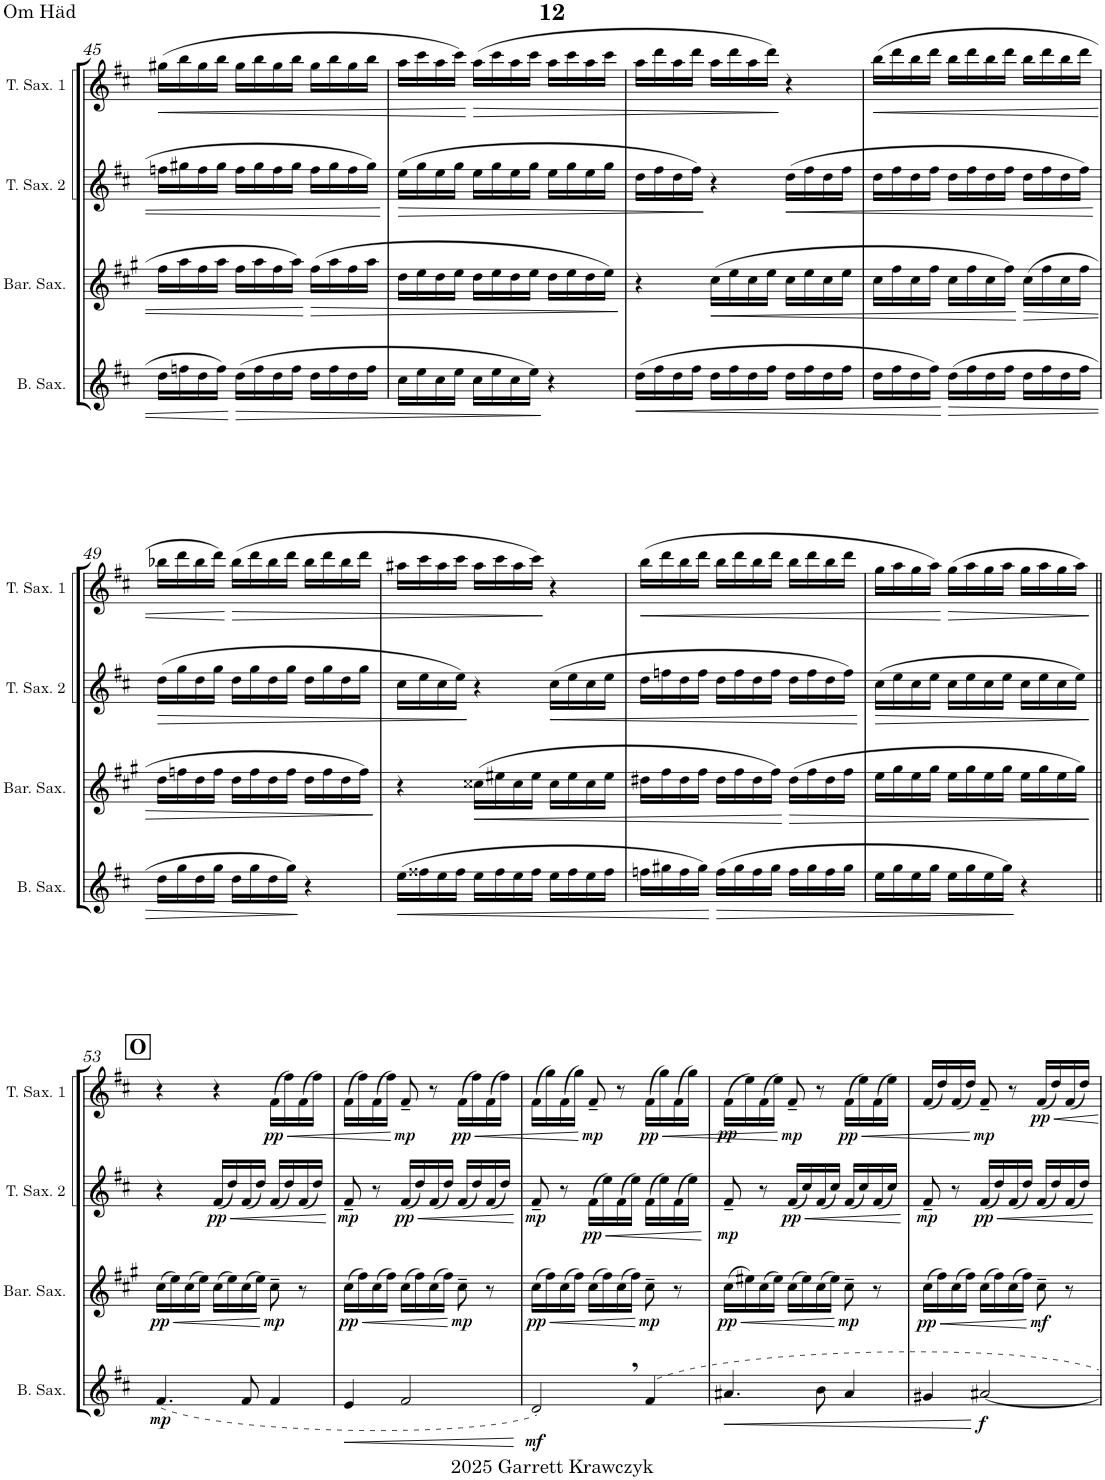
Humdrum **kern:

**kern	**dynam	**kern	**dynam	**kern	**dynam	**kern	**dynam
*part4	*part4	*part3	*part3	*part2	*part2	*part1	*part1
*staff4	*staff4	*staff3	*staff3	*staff2	*staff2	*staff1	*staff1
*I"Bass Saxophone	*	*I"Baritone Saxophone	*	*I"Tenor Saxophone 2	*	*I"Tenor Saxophone 1	*
*I'B. Sax.	*	*I'Bar. Sax.	*	*I'T. Sax. 2	*	*I'T. Sax. 1	*
!!LO:PB:g=z
*clefG2	*	*clefG2	*	*clefG2	*	*clefG2	*
*Trd15c26	*	*Trd12c21	*	*Trd8c14	*	*Trd8c14	*
*k[f#c#]	*	*k[f#c#g#]	*	*k[f#c#]	*	*k[f#c#]	*
*M3/4	*	*M3/4	*	*M3/4	*	*M3/4	*
=45	=45	=45	=45	=45	=45	=45	=45
!	!	!	!	!	!	!	!LO:HP:b
16dd\LL	.	16ff#\LL	.	16ffn\LL	.	(16gg#X\LL	<
16ffn\	.	16aa\	.	16gg#X\	.	16bb\	.
16dd\	.	16ff#\	.	16ff\	.	16gg#\	.
16ff\JJ	.	16aa\JJ	.	16gg#\JJ	.	16bb\JJ	.
!	!LO:HP:b	!	!	!	!	!	!
(16dd\LL	>	16ff#\LL	.	16ff\LL	.	16gg#\LL	.
16ff\	.	16aa\	.	16gg#\	.	16bb\	.
16dd\	.	16ff#\	.	16ff\	.	16gg#\	.
16ff\JJ	.	16aa\JJ	.	16gg#\JJ	.	16bb\JJ	.
!	!	!	!LO:HP:b	!	!	!	!
16dd\LL	.	(16ff#\LL	>	16ff\LL	.	16gg#\LL	.
16ff\	.	16aa\	.	16gg#\	.	16bb\	.
16dd\	.	16ff#\	.	16ff\	.	16gg#\	.
16ff\JJ	.	16aa\JJ	.	16gg#\JJ	.	16bb\JJ	.
=46	=46	=46	=46	=46	=46	=46	=46
!	!	!	!	!	!LO:HP:b	!	!
16cc#\LL	.	16dd\LL	.	(16ee\LL	>	16aa\LL	.
16ee\	.	16ee\	.	16gg\	.	16ccc#\	.
16cc#\	.	16dd\	.	16ee\	.	16aa\	.
16ee\JJ	.	16ee\JJ	.	16gg\JJ	.	16ccc#\JJ)	.
!	!	!	!	!	!	!	!LO:HP:n=1:b
16cc#\LL	.	16dd\LL	.	16ee\LL	.	(16aa\LL	[ >
16ee\	.	16ee\	.	16gg\	.	16ccc#\	.
16cc#\	.	16dd\	.	16ee\	.	16aa\	.
16ee\JJ)	.	16ee\JJ	.	16gg\JJ	.	16ccc#\JJ	.
4r	]	16dd\LL	.	16ee\LL	.	16aa\LL	.
.	.	16ee\	.	16gg\	.	16ccc#\	.
.	.	16dd\	.	16ee\	.	16aa\	.
.	.	16ee\JJ)	.	16gg\JJ	.	16ccc#\JJ	.
.	.	.	]	.	.	.	.
=47	=47	=47	=47	=47	=47	=47	=47
!	!LO:HP:b	!	!	!	!	!	!
(16dd\LL	<	4r	.	16dd\LL	.	16aa\LL	.
16ff#\	.	.	.	16ff#\	.	16ddd\	.
16dd\	.	.	.	16dd\	.	16aa\	.
16ff#\JJ	.	.	.	16ff#\JJ)	.	16ddd\JJ	.
!	!	!	!LO:HP:b	!	!	!	!
16dd\LL	.	(16cc#\LL	<	4r	]	16aa\LL	.
16ff#\	.	16ee\	.	.	.	16ddd\	.
16dd\	.	16cc#\	.	.	.	16aa\	.
16ff#\JJ	.	16ee\JJ	.	.	.	16ddd\JJ)	.
!	!	!	!	!	!LO:HP:b	!	!
16dd\LL	.	16cc#\LL	.	(16dd\LL	<	4r	]
16ff#\	.	16ee\	.	16ff#\	.	.	.
16dd\	.	16cc#\	.	16dd\	.	.	.
16ff#\JJ	.	16ee\JJ	.	16ff#\JJ	.	.	.
=48	=48	=48	=48	=48	=48	=48	=48
!	!	!	!	!	!	!	!LO:HP:b
16dd\LL	.	16cc#\LL	.	16dd\LL	.	(16bb\LL	<
16ff#\	.	16ff#\	.	16ff#\	.	16ddd\	.
16dd\	.	16cc#\	.	16dd\	.	16bb\	.
16ff#\JJ)	.	16ff#\JJ	.	16ff#\JJ	.	16ddd\JJ	.
!	!LO:HP:n=1:b	!	!	!	!	!	!
(16dd\LL	[ >	16cc#\LL	.	16dd\LL	.	16bb\LL	.
16ff#\	.	16ff#\	.	16ff#\	.	16ddd\	.
16dd\	.	16cc#\	.	16dd\	.	16bb\	.
16ff#\JJ	.	16ff#\JJ)	.	16ff#\JJ	.	16ddd\JJ	.
!	!	!	!LO:HP:n=1:b	!	!	!	!
16dd\LL	.	(16cc#\LL	[ >	16dd\LL	.	16bb\LL	.
16ff#\	.	16ff#\	.	16ff#\	.	16ddd\	.
16dd\	.	16cc#\	.	16dd\	.	16bb\	.
16ff#\JJ	.	16ff#\JJ	.	16ff#\JJ)	.	16ddd\JJ	.
.	.	.	.	.	[	.	.
!!LO:LB:g=z
=49	=49	=49	=49	=49	=49	=49	=49
!	!	!	!	!	!LO:HP:b	!	!
16dd\LL	.	16dd\LL	.	(16dd\LL	>	16bb-X\LL	.
16gg\	.	16ffn\	.	16gg\	.	16ddd\	.
16dd\	.	16dd\	.	16dd\	.	16bb-\	.
16gg\JJ	.	16ff\JJ	.	16gg\JJ	.	16ddd\JJ)	.
!	!	!	!	!	!	!	!LO:HP:n=1:b
16dd\LL	.	16dd\LL	.	16dd\LL	.	(16bb-\LL	[ >
16gg\	.	16ff\	.	16gg\	.	16ddd\	.
16dd\	.	16dd\	.	16dd\	.	16bb-\	.
16gg\JJ)	.	16ff\JJ	.	16gg\JJ	.	16ddd\JJ	.
4r	]	16dd\LL	.	16dd\LL	.	16bb-\LL	.
.	.	16ff\	.	16gg\	.	16ddd\	.
.	.	16dd\	.	16dd\	.	16bb-\	.
.	.	16ff\JJ)	.	16gg\JJ	.	16ddd\JJ	.
.	.	.	]	.	.	.	.
=50	=50	=50	=50	=50	=50	=50	=50
!	!LO:HP:b	!	!	!	!	!	!
(16ee\LL	<	4r	.	16cc#\LL	.	16aa#X\LL	.
16ff##X\	.	.	.	16ee\	.	16ccc#\	.
16ee\	.	.	.	16cc#\	.	16aa#\	.
16ff##\JJ	.	.	.	16ee\JJ)	.	16ccc#\JJ	.
!	!	!	!LO:HP:b	!	!	!	!
16ee\LL	.	(16cc##X\LL	<	4r	]	16aa#\LL	.
16ff##\	.	16ee#X\	.	.	.	16ccc#\	.
16ee\	.	16cc##\	.	.	.	16aa#\	.
16ff##\JJ	.	16ee#\JJ	.	.	.	16ccc#\JJ)	.
!	!	!	!	!	!LO:HP:b	!	!
16ee\LL	.	16cc##\LL	.	(16cc#\LL	<	4r	]
16ff##\	.	16ee#\	.	16ee\	.	.	.
16ee\	.	16cc##\	.	16cc#\	.	.	.
16ff##\JJ	.	16ee#\JJ	.	16ee\JJ	.	.	.
=51	=51	=51	=51	=51	=51	=51	=51
!	!	!	!	!	!	!	!LO:HP:b
16ffn\LL	.	16dd#X\LL	.	16dd\LL	.	(16bb\LL	<
16gg#X\	.	16ff#\	.	16ffn\	.	16ddd\	.
16ff\	.	16dd#\	.	16dd\	.	16bb\	.
16gg#\JJ)	.	16ff#\JJ	.	16ff\JJ	.	16ddd\JJ	.
!	!LO:HP:n=1:b	!	!	!	!	!	!
(16ff\LL	[ >	16dd#\LL	.	16dd\LL	.	16bb\LL	.
16gg#\	.	16ff#\	.	16ff\	.	16ddd\	.
16ff\	.	16dd#\	.	16dd\	.	16bb\	.
16gg#\JJ	.	16ff#\JJ)	.	16ff\JJ	.	16ddd\JJ	.
!	!	!	!LO:HP:n=1:b	!	!	!	!
16ff\LL	.	(16dd#\LL	[ >	16dd\LL	.	16bb\LL	.
16gg#\	.	16ff#\	.	16ff\	.	16ddd\	.
16ff\	.	16dd#\	.	16dd\	.	16bb\	.
16gg#\JJ	.	16ff#\JJ	.	16ff\JJ)	.	16ddd\JJ	.
.	.	.	.	.	[	.	.
=52	=52	=52	=52	=52	=52	=52	=52
!	!	!	!	!	!LO:HP:b	!	!
16ee\LL	.	16ee\LL	.	(16cc#\LL	>	16gg\LL	.
16gg\	.	16gg#\	.	16ee\	.	16aa\	.
16ee\	.	16ee\	.	16cc#\	.	16gg\	.
16gg\JJ	.	16gg#\JJ	.	16ee\JJ	.	16aa\JJ)	.
!	!	!	!	!	!	!	!LO:HP:n=1:b
16ee\LL	.	16ee\LL	.	16cc#\LL	.	(16gg\LL	[ >
16gg\	.	16gg#\	.	16ee\	.	16aa\	.
16ee\	.	16ee\	.	16cc#\	.	16gg\	.
16gg\JJ)	.	16gg#\JJ	.	16ee\JJ	.	16aa\JJ	.
4r	]	16ee\LL	.	16cc#\LL	.	16gg\LL	.
.	.	16gg#\	.	16ee\	.	16aa\	.
.	.	16ee\	.	16cc#\	.	16gg\	.
.	.	16gg#\JJ)	.	16ee\JJ)	.	16aa\JJ)	.
.	.	.	]	.	]	.	]
!!LO:LB:g=z
=53||	=53||	=53||	=53||	=53||	=53||	=53||	=53||
!	!LO:DY:b	!	!LO:HP:b	!	!	!	!
!	!	!	!LO:DY:n=1:b	!	!	!	!
(4.f#/	mp	(16cc#\LL	< pp	4r	.	4r	.
.	.	16ee\)	.	.	.	.	.
.	.	(16cc#\	.	.	.	.	.
.	.	16ee\JJ)	.	.	.	.	.
!	!	!	!	!	!LO:HP:b	!	!
!	!	!	!	!	!LO:DY:n=1:b	!	!
.	.	(16cc#\LL	.	(16f#/LL	< pp	4r	.
.	.	16ee\)	.	16dd/)	.	.	.
8f#/	.	(16cc#\	.	(16f#/	.	.	.
.	.	16ee\JJ)	.	16dd/JJ)	.	.	.
!	!	!	!LO:DY:n=2:b	!	!	!	!LO:HP:b
!	!	!	!	!	!	!	!LO:DY:n=1:b
4f#/	.	8cc#~\	[ mp	(16f#/LL	.	(16f#\LL	< pp
.	.	.	.	16dd/)	.	16ff#\)	.
.	.	8r	.	(16f#/	.	(16f#\	.
.	.	.	.	16dd/JJ)	.	16ff#\JJ)	.
.	.	.	.	.	[	.	.
=54	=54	=54	=54	=54	=54	=54	=54
!	!LO:HP:b	!	!LO:HP:b	!	!	!	!
!	!	!	!LO:DY:n=1:b	!	!LO:DY:b	!	!
4e/	<	(16cc#\LL	< pp	8f#~/	mp	(16f#\LL	.
.	.	16ff#\)	.	.	.	16ff#\)	.
.	.	(16cc#\	.	8r	.	(16f#\	.
.	.	16ff#\JJ)	.	.	.	16ff#\JJ)	.
!	!	!	!	!	!LO:HP:b	!	!
!	!	!	!	!	!LO:DY:n=1:b	!	!LO:DY:n=1:b
2f#/	.	(16cc#\LL	.	(16f#/LL	< pp	8f#~/	[ mp
.	.	16ff#\)	.	16dd/)	.	.	.
.	.	(16cc#\	.	(16f#/	.	8r	.
.	.	16ff#\JJ)	.	16dd/JJ)	.	.	.
!	!	!	!LO:DY:n=2:b	!	!	!	!LO:HP:b
!	!	!	!	!	!	!	!LO:DY:n=2:b
.	.	8cc#~\	[ mp	(16f#/LL	.	(16f#\LL	< pp
.	.	.	.	16dd/)	.	16ff#\)	.
.	.	8r	.	(16f#/	.	(16f#\	.
.	.	.	.	16dd/JJ)	.	16ff#\JJ)	.
.	[	.	.	.	[	.	.
=55	=55	=55	=55	=55	=55	=55	=55
!	!LO:DY:b	!	!LO:HP:b	!	!	!	!
!	!	!	!LO:DY:n=1:b	!	!LO:DY:b	!	!
2d,/)	mf	(16cc#\LL	< pp	8f#~/	mp	(16f#\LL	.
.	.	16ff#\)	.	.	.	16gg\)	.
.	.	(16cc#\	.	8r	.	(16f#\	.
.	.	16ff#\JJ)	.	.	.	16gg\JJ)	.
!	!	!	!	!	!LO:HP:b	!	!
!	!	!	!	!	!LO:DY:n=1:b	!	!LO:DY:n=1:b
.	.	(16cc#\LL	.	(16f#\LL	< pp	8f#~/	[ mp
.	.	16ff#\)	.	16ee\)	.	.	.
.	.	(16cc#\	.	(16f#\	.	8r	.
.	.	16ff#\JJ)	.	16ee\JJ)	.	.	.
!	!	!	!LO:DY:n=2:b	!	!	!	!LO:HP:b
!	!	!	!	!	!	!	!LO:DY:n=2:b
4f#/	.	8cc#~\	[ mp	(16f#\LL	.	(16f#\LL	< pp
.	.	.	.	16ee\)	.	16gg\)	.
.	.	8r	.	(16f#\	.	(16f#\	.
.	.	.	.	16ee\JJ)	.	16gg\JJ)	.
.	.	.	.	.	[	.	.
=56	=56	=56	=56	=56	=56	=56	=56
!	!LO:HP:b	!	!LO:HP:b	!	!	!	!
!	!	!	!LO:DY:n=1:b	!	!LO:DY:b	!	!LO:DY:b
4.a#X/	<	(16cc#\LL	< pp	8f#~/	mp	(16f#\LL	pp
.	.	16ee#X\)	.	.	.	16ee\)	.
.	.	(16cc#\	.	8r	.	(16f#\	.
.	.	16ee#\JJ)	.	.	.	16ee\JJ)	.
!	!	!	!	!	!LO:HP:b	!	!
!	!	!	!	!	!LO:DY:n=1:b	!	!LO:DY:n=1:b
.	.	(16cc#\LL	.	(16f#/LL	< pp	8f#~/	[ mp
.	.	16ee#\)	.	16cc#/)	.	.	.
8b\	.	(16cc#\	.	(16f#/	.	8r	.
.	.	16ee#\JJ)	.	16cc#/JJ)	.	.	.
!	!	!	!LO:DY:n=2:b	!	!	!	!LO:HP:b
!	!	!	!	!	!	!	!LO:DY:n=2:b
4a#/	.	8cc#~\	[ mp	(16f#/LL	.	(16f#\LL	< pp
.	.	.	.	16cc#/)	.	16ee\)	.
.	.	8r	.	(16f#/	.	(16f#\	.
.	.	.	.	16cc#/JJ)	.	16ee\JJ)	.
.	.	.	.	.	[	.	.
=57	=57	=57	=57	=57	=57	=57	=57
!	!	!	!LO:HP:b	!	!	!	!
!	!	!	!LO:DY:n=1:b	!	!LO:DY:b	!	!
4g#X/	.	(16cc#\LL	< pp	8f#~/	mp	(16f#/LL	.
.	.	16ff#\)	.	.	.	16dd/)	.
.	.	(16cc#\	.	8r	.	(16f#/	.
.	.	16ff#\JJ)	.	.	.	16dd/JJ)	.
!	!LO:DY:n=1:b	!	!	!	!LO:HP:b	!	!
!	!	!	!	!	!LO:DY:n=1:b	!	!LO:DY:n=1:b
[2a#X/	[ f	(16cc#\LL	.	(16f#/LL	< pp	8f#~/	[ mp
.	.	16ff#\)	.	16dd/)	.	.	.
.	.	(16cc#\	.	(16f#/	.	8r	.
.	.	16ff#\JJ)	.	16dd/JJ)	.	.	.
!	!	!	!LO:DY:n=2:b	!	!	!	!LO:DY:n=2:b
.	.	8cc#~\	[ mf	(16f#/LL	.	(16f#/LL	pp
.	.	.	.	16dd/)	.	16dd/)	.
.	.	8r	.	(16f#/	.	(16f#/	.
.	.	.	.	16dd/JJ)	.	16dd/JJ)	.
.	.	.	.	.	[	.	.
=	=	=	=	=	=	=	=
*-	*-	*-	*-	*-	*-	*-	*-
